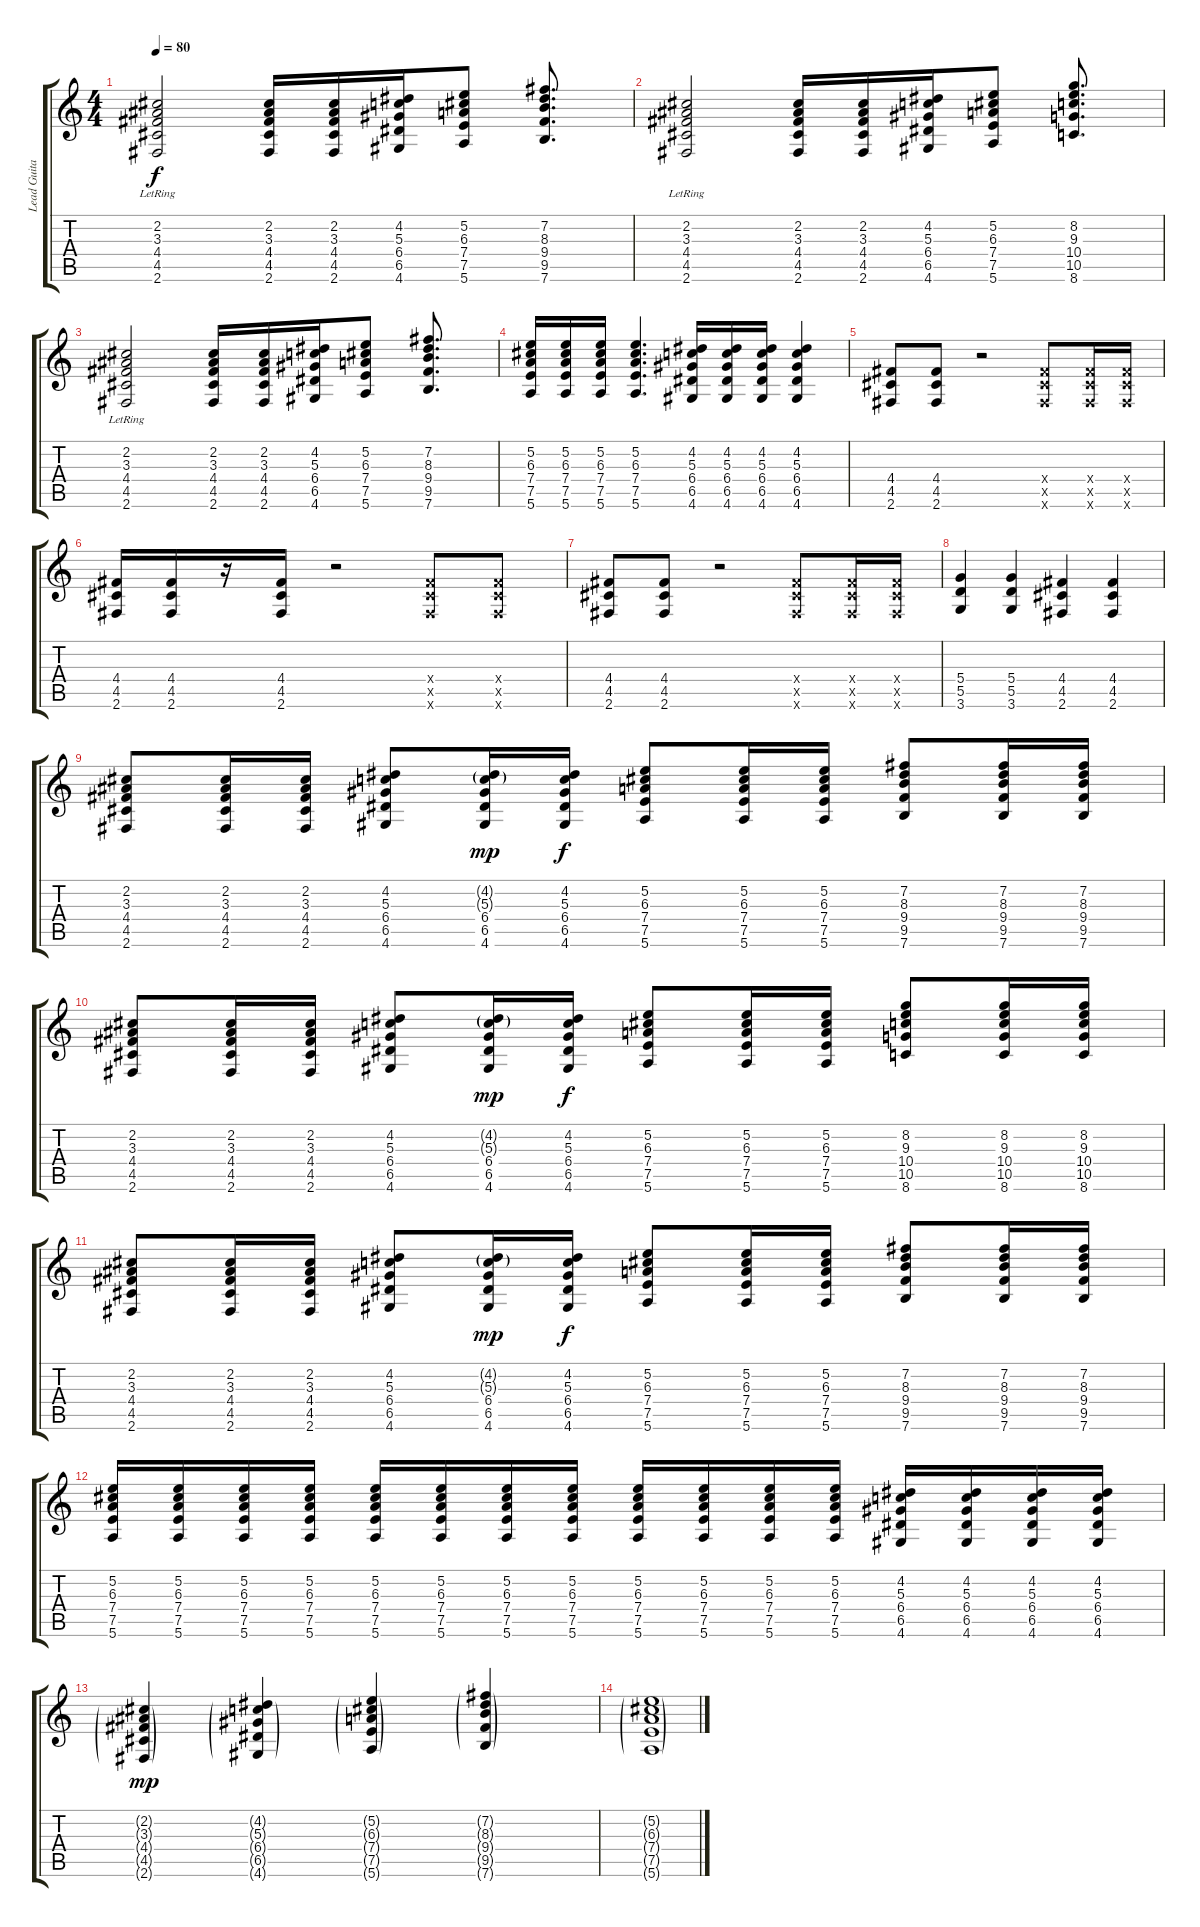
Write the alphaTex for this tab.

\track ("Lead Guitar" "Lead Guita") {instrument distortionguitar}
\staff {score tabs}
\tuning (E4 B3 G3 D3 A2 E2) {hide}
\ts (4 4)
\tempo 80
\clef g2
\ks c
(2.2{lr} 3.3{lr} 4.4{lr} 4.5{lr} 2.6{lr}).2{dy f} (2.2 3.3 4.4 4.5 2.6).16 (2.2 3.3 4.4 4.5 2.6).16 (4.2 5.3 6.4 6.5 4.6).16 (5.2 6.3 7.4 7.5 5.6).8 (7.2 8.3 9.4 9.5 7.6).8{d} |
(2.2{lr} 3.3{lr} 4.4{lr} 4.5{lr} 2.6{lr}).2 (2.2 3.3 4.4 4.5 2.6).16 (2.2 3.3 4.4 4.5 2.6).16 (4.2 5.3 6.4 6.5 4.6).16 (5.2 6.3 7.4 7.5 5.6).8 (8.2 9.3 10.4 10.5 8.6).8{d} |
(2.2{lr} 3.3{lr} 4.4{lr} 4.5{lr} 2.6{lr}).2 (2.2 3.3 4.4 4.5 2.6).16 (2.2 3.3 4.4 4.5 2.6).16 (4.2 5.3 6.4 6.5 4.6).16 (5.2 6.3 7.4 7.5 5.6).8 (7.2 8.3 9.4 9.5 7.6).8{d} |
(5.2 6.3 7.4 7.5 5.6).16 (5.2 6.3 7.4 7.5 5.6).16 (5.2 6.3 7.4 7.5 5.6).16 (5.2 6.3 7.4 7.5 5.6).4{d} (4.2 5.3 6.4 6.5 4.6).16 (4.2 5.3 6.4 6.5 4.6).16 (4.2 5.3 6.4 6.5 4.6).16 (4.2 5.3 6.4 6.5 4.6).4 |
(4.4 4.5 2.6).8 (4.4 4.5 2.6).8 r.2 (4.4{x} 4.5{x} 2.6{x}).8 (4.4{x} 4.5{x} 2.6{x}).16 (4.4{x} 4.5{x} 2.6{x}).16 |
(4.4 4.5 2.6).16 (4.4 4.5 2.6).16 r.16 (4.4 4.5 2.6).16 r.2 (4.4{x} 4.5{x} 2.6{x}).8 (4.4{x} 4.5{x} 2.6{x}).8 |
(4.4 4.5 2.6).8 (4.4 4.5 2.6).8 r.2 (4.4{x} 4.5{x} 2.6{x}).8 (4.4{x} 4.5{x} 2.6{x}).16 (4.4{x} 4.5{x} 2.6{x}).16 |
(5.4 5.5 3.6).4 (5.4 5.5 3.6).4 (4.4 4.5 2.6).4 (4.4 4.5 2.6).4 |
(2.2 3.3 4.4 4.5 2.6).8 (2.2 3.3 4.4 4.5 2.6).16 (2.2 3.3 4.4 4.5 2.6).16 (4.2 5.3 6.4 6.5 4.6).8 (4.2{g} 5.3{g} 6.4 6.5 4.6).16{dy mp} (4.2 5.3 6.4 6.5 4.6).16{dy f} (5.2 6.3 7.4 7.5 5.6).8 (5.2 6.3 7.4 7.5 5.6).16 (5.2 6.3 7.4 7.5 5.6).16 (7.2 8.3 9.4 9.5 7.6).8 (7.2 8.3 9.4 9.5 7.6).16 (7.2 8.3 9.4 9.5 7.6).16 |
(2.2 3.3 4.4 4.5 2.6).8 (2.2 3.3 4.4 4.5 2.6).16 (2.2 3.3 4.4 4.5 2.6).16 (4.2 5.3 6.4 6.5 4.6).8 (4.2{g} 5.3{g} 6.4 6.5 4.6).16{dy mp} (4.2 5.3 6.4 6.5 4.6).16{dy f} (5.2 6.3 7.4 7.5 5.6).8 (5.2 6.3 7.4 7.5 5.6).16 (5.2 6.3 7.4 7.5 5.6).16 (8.2 9.3 10.4 10.5 8.6).8 (8.2 9.3 10.4 10.5 8.6).16 (8.2 9.3 10.4 10.5 8.6).16 |
(2.2 3.3 4.4 4.5 2.6).8 (2.2 3.3 4.4 4.5 2.6).16 (2.2 3.3 4.4 4.5 2.6).16 (4.2 5.3 6.4 6.5 4.6).8 (4.2{g} 5.3{g} 6.4 6.5 4.6).16{dy mp} (4.2 5.3 6.4 6.5 4.6).16{dy f} (5.2 6.3 7.4 7.5 5.6).8 (5.2 6.3 7.4 7.5 5.6).16 (5.2 6.3 7.4 7.5 5.6).16 (7.2 8.3 9.4 9.5 7.6).8 (7.2 8.3 9.4 9.5 7.6).16 (7.2 8.3 9.4 9.5 7.6).16 |
(5.2 6.3 7.4 7.5 5.6).16 (5.2 6.3 7.4 7.5 5.6).16 (5.2 6.3 7.4 7.5 5.6).16 (5.2 6.3 7.4 7.5 5.6).16 (5.2 6.3 7.4 7.5 5.6).16 (5.2 6.3 7.4 7.5 5.6).16 (5.2 6.3 7.4 7.5 5.6).16 (5.2 6.3 7.4 7.5 5.6).16 (5.2 6.3 7.4 7.5 5.6).16 (5.2 6.3 7.4 7.5 5.6).16 (5.2 6.3 7.4 7.5 5.6).16 (5.2 6.3 7.4 7.5 5.6).16 (4.2 5.3 6.4 6.5 4.6).16 (4.2 5.3 6.4 6.5 4.6).16 (4.2 5.3 6.4 6.5 4.6).16 (4.2 5.3 6.4 6.5 4.6).16 |
(2.2{g} 3.3{g} 4.4{g} 4.5{g} 2.6{g}).4{dy mp} (4.2{g} 5.3{g} 6.4{g} 6.5{g} 4.6{g}).4 (5.2{g} 6.3{g} 7.4{g} 7.5{g} 5.6{g}).4 (7.2{g} 8.3{g} 9.4{g} 9.5{g} 7.6{g}).4 |
(5.2{g} 6.3{g} 7.4{g} 7.5{g} 5.6{g}).1
